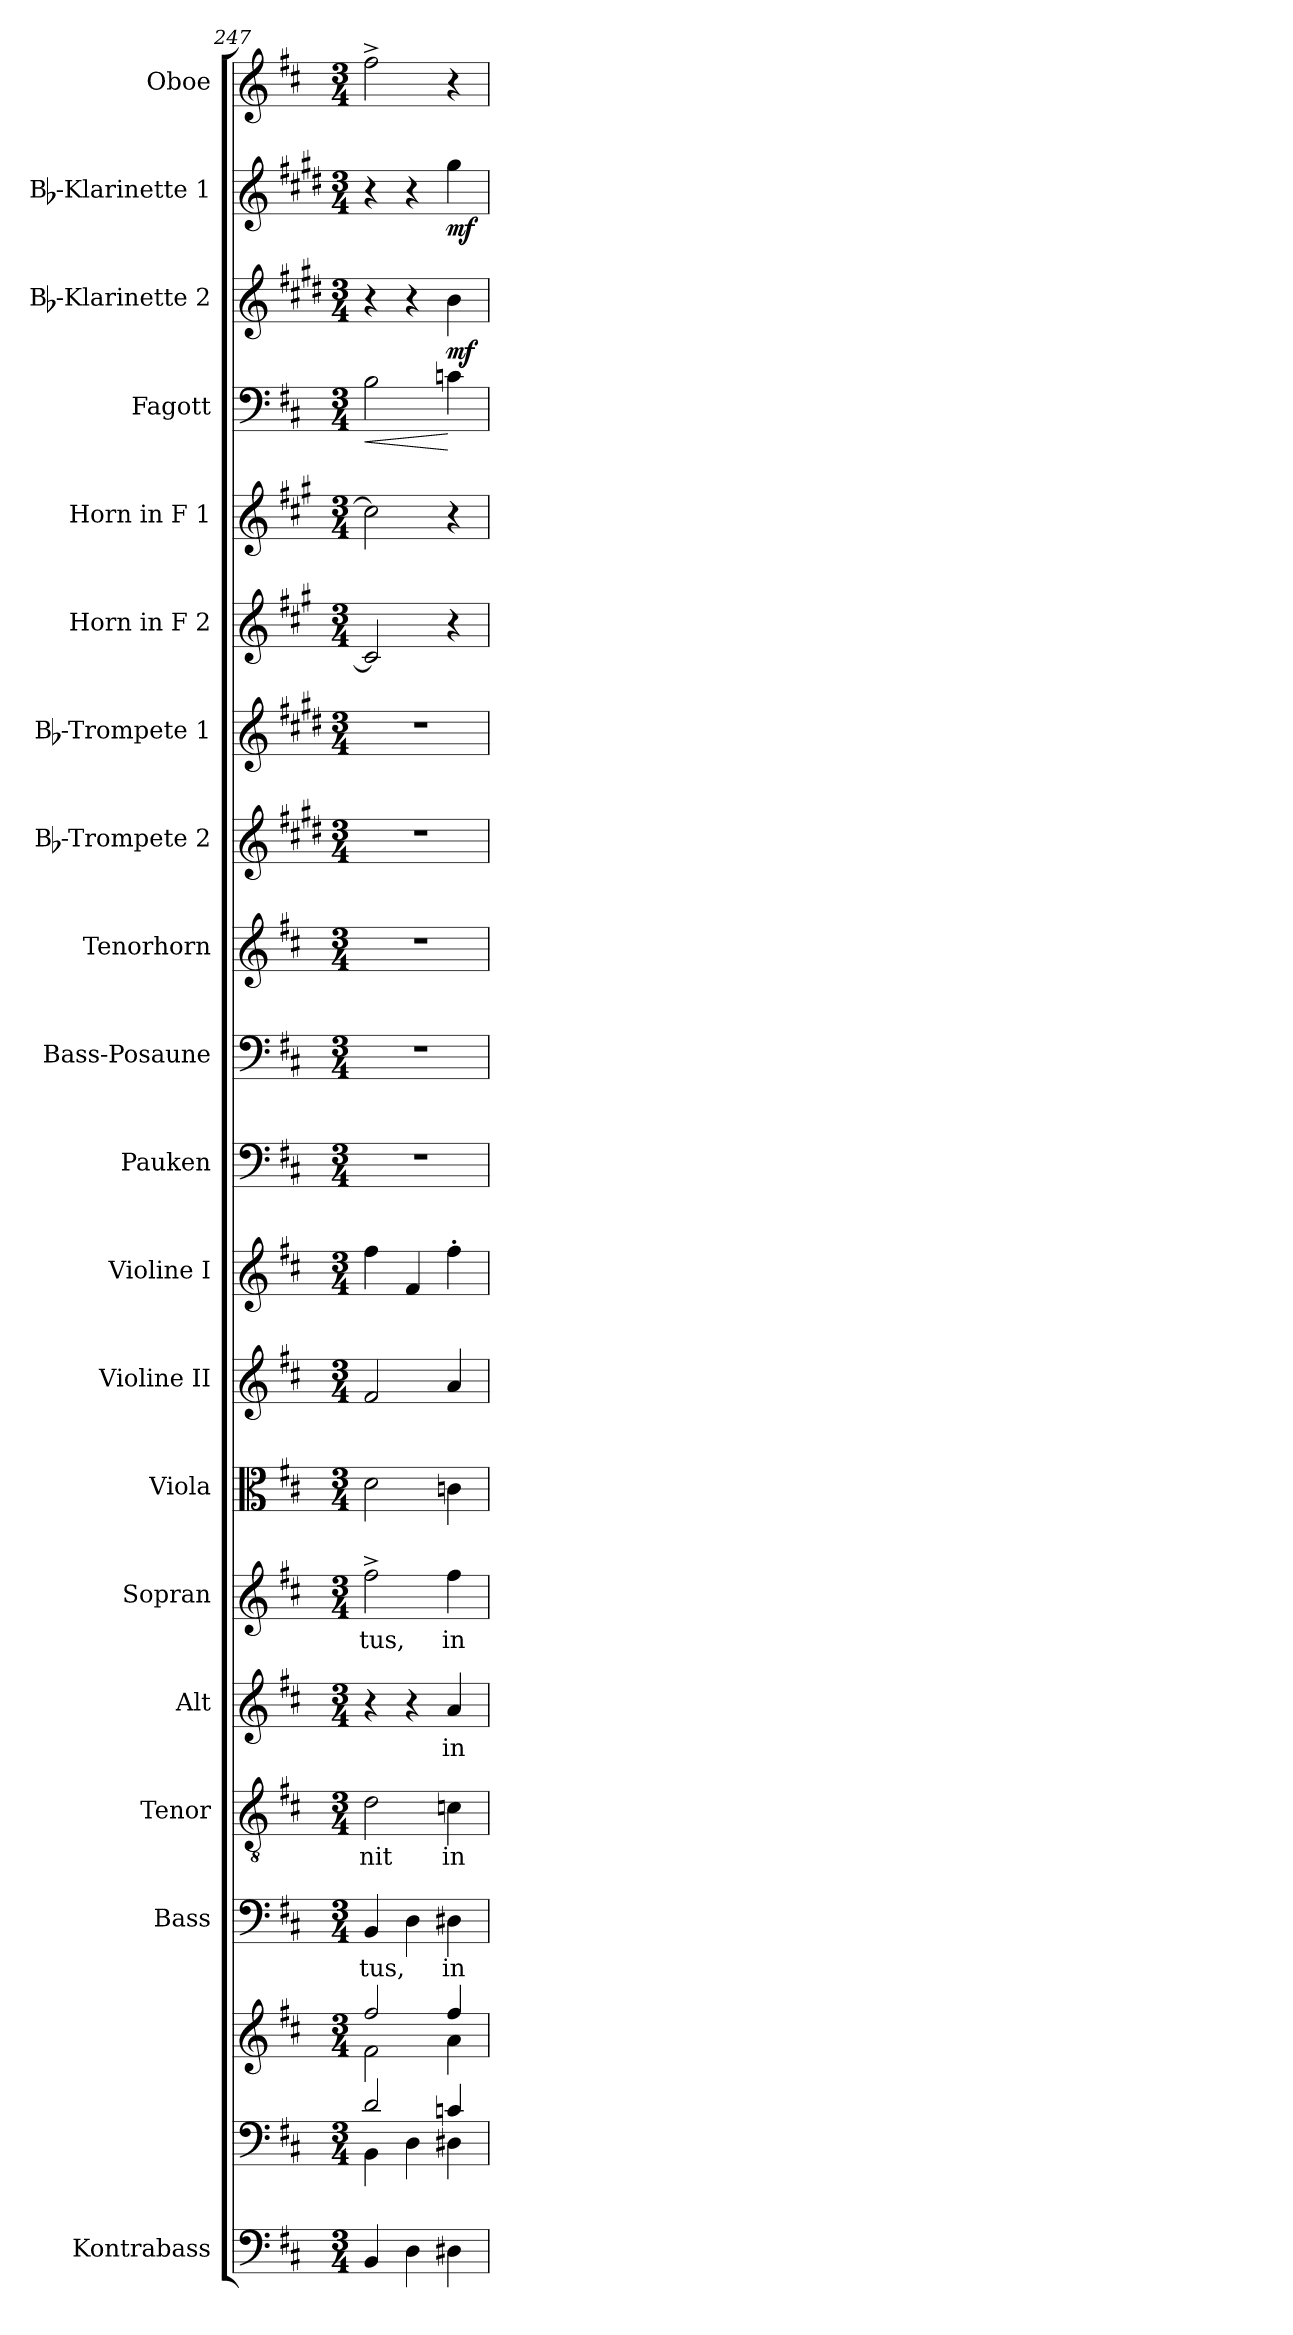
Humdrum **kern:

**kern	**kern	**kern	**kern	**text	**kern	**text	**kern	**text	**kern	**text	**kern	**kern	**kern	**kern	**kern	**kern	**kern	**kern	**kern	**kern	**kern	**dynam	**kern	**dynam	**kern	**dynam	**kern
*part20	*part19	*part19	*part18	*part18	*part17	*part17	*part16	*part16	*part15	*part15	*part14	*part13	*part12	*part11	*part10	*part9	*part8	*part7	*part6	*part5	*part4	*part4	*part3	*part3	*part2	*part2	*part1
*staff21	*staff20	*staff19	*staff18	*staff18	*staff17	*staff17	*staff16	*staff16	*staff15	*staff15	*staff14	*staff13	*staff12	*staff11	*staff10	*staff9	*staff8	*staff7	*staff6	*staff5	*staff4	*staff4	*staff3	*staff3	*staff2	*staff2	*staff1
*I"Kontrabass	*	*	*I"Bass	*	*I"Tenor	*	*I"Alt	*	*I"Sopran	*	*I"Viola	*I"Violine II	*I"Violine I	*I"Pauken	*I"Bass-Posaune	*I"Tenorhorn	*I"Bb-Trompete 2	*I"Bb-Trompete 1	*I"Horn in F 2	*I"Horn in F 1	*I"Fagott	*	*I"Bb-Klarinette 2	*	*I"Bb-Klarinette 1	*	*I"Oboe
*I'Kb.	*	*	*I'B.	*	*I'T.	*	*I'A.	*	*I'S.	*	*I'Vla.	*I'Vl. II	*I'Vl. I	*I'Pk.	*I'B. Pos.	*I'T. Hrn.	*I'Bb Trp. 2	*I'Bb Trp. 1	*	*	*I'Fg.	*	*I'Bb Kl. 2	*	*I'Bb Kl. 1	*	*I'Ob.
*clefF4	*clefF4	*clefG2	*clefF4	*	*clefGv2	*	*clefG2	*	*clefG2	*	*clefC3	*clefG2	*clefG2	*clefF4	*clefF4	*clefG2	*clefG2	*clefG2	*clefG2	*clefG2	*clefF4	*	*clefG2	*	*clefG2	*	*clefG2
*ITrd7c12	*	*	*	*	*	*	*	*	*	*	*	*	*	*	*	*ITrd8c14	*ITrd1c2	*ITrd1c2	*ITrd4c7	*ITrd4c7	*	*	*ITrd1c2	*	*ITrd1c2	*	*
*k[f#c#]	*k[f#c#]	*k[f#c#]	*k[f#c#]	*	*k[f#c#]	*	*k[f#c#]	*	*k[f#c#]	*	*k[f#c#]	*k[f#c#]	*k[f#c#]	*k[f#c#]	*k[f#c#]	*k[f#c#]	*k[f#c#]	*k[f#c#]	*k[f#c#]	*k[f#c#]	*k[f#c#]	*	*k[f#c#]	*	*k[f#c#]	*	*k[f#c#]
*D:	*D:	*D:	*D:	*	*D:	*	*D:	*	*D:	*	*D:	*D:	*D:	*D:	*D:	*D:	*D:	*D:	*D:	*D:	*D:	*	*D:	*	*D:	*	*D:
*M3/4	*M3/4	*M3/4	*M3/4	*	*M3/4	*	*M3/4	*	*M3/4	*	*M3/4	*M3/4	*M3/4	*M3/4	*M3/4	*M3/4	*M3/4	*M3/4	*M3/4	*M3/4	*M3/4	*	*M3/4	*	*M3/4	*	*M3/4
=247	=247	=247	=247	=247	=247	=247	=247	=247	=247	=247	=247	=247	=247	=247	=247	=247	=247	=247	=247	=247	=247	=247	=247	=247	=247	=247	=247
*	*^	*^	*	*	*	*	*	*	*	*	*	*	*	*	*	*	*	*	*	*	*	*	*	*	*	*	*
!	!	!	!	!	!	!LO:LY:b	!	!LO:LY:b	!	!	!	!LO:LY:b	!	!	!	!	!	!	!	!	!	!	!	!LO:HP:b	!	!	!	!	!
4BBB/	2d/	4BB\	2ff#/	2f#\	4BB/	-tus,	2d\	-nit	4r	.	2ff#^>\	-tus,	2d\	2f#/	4ff#\	2.r	2.r	2.r	2.r	2.r	2F#/]	2f#\]	2B\	<	4r	.	4r	.	2ff#^>\
4DD\	.	4D\	.	.	4D\	.	.	.	4r	.	.	.	.	.	4f#/	.	.	.	.	.	.	.	.	.	4r	.	4r	.	.
!	!	!	!	!	!	!LO:LY:b	!	!LO:LY:b	!	!LO:LY:b	!	!LO:LY:b	!	!	!	!	!	!	!	!	!	!	!	!	!	!LO:DY:b	!	!LO:DY:b	!
4DD#X\	4cn/	4D#X\	4ff#/	4a\	4D#X\	in	4cn\	in	4a/	in	4ff#\	in	4cn\	4a/	4ff#'>\	.	.	.	.	.	4r	4r	4cn\	[	4a\	mf	4ff#\	mf	4r
*	*v	*v	*	*	*	*	*	*	*	*	*	*	*	*	*	*	*	*	*	*	*	*	*	*	*	*	*	*	*
*	*	*v	*v	*	*	*	*	*	*	*	*	*	*	*	*	*	*	*	*	*	*	*	*	*	*	*	*	*
=	=	=	=	=	=	=	=	=	=	=	=	=	=	=	=	=	=	=	=	=	=	=	=	=	=	=	=
*-	*-	*-	*-	*-	*-	*-	*-	*-	*-	*-	*-	*-	*-	*-	*-	*-	*-	*-	*-	*-	*-	*-	*-	*-	*-	*-	*-
